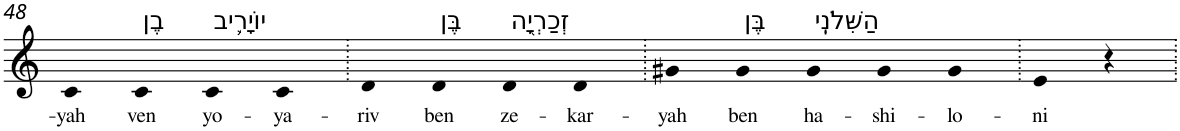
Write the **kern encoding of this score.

**kern	**text
*part1	*part1
*staff1	*staff1
*I"Piano	*
*I'Pno	*
!!LO:PB:g=z
*clefG2	*
*k[]	*
=48	=48
!	!LO:LY:b
4c	-yah
!LO:TX:a:t=בֶן	!
!	!LO:LY:b
4c	ven
!LO:TX:a:t=יוֹיָרִ֛יב	!
!	!LO:LY:b
4c	yo-
!	!LO:LY:b
4c	-ya-
=49.	=49.
!	!LO:LY:b
4d	-riv
!LO:TX:a:t=בֶּן	!
!	!LO:LY:b
4d	ben
!LO:TX:a:t=זְכַרְיָ֖ה	!
!	!LO:LY:b
4d	ze-
!	!LO:LY:b
4d	-kar-
=50.	=50.
!	!LO:LY:b
4g#X	-yah
!LO:TX:a:t=בֶּן	!
!	!LO:LY:b
4g#	ben
!LO:TX:a:t=הַשִּׁלֹנִֽי	!
!	!LO:LY:b
4g#	ha-
!	!LO:LY:b
4g#	-shi-
!	!LO:LY:b
4g#	-lo-
=51.	=51.
!	!LO:LY:b
4e	-ni
4r	.
=.	=.
*-	*-
